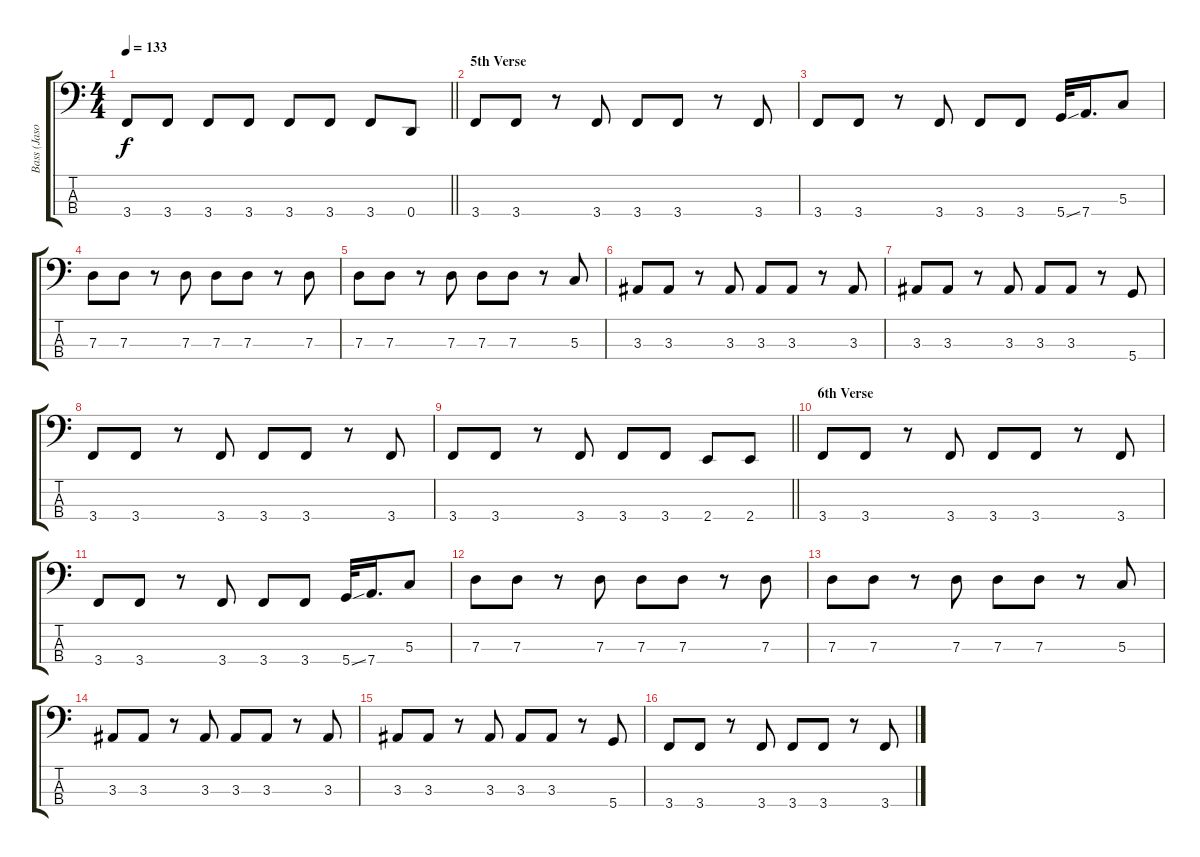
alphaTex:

\track ("Bass (Jason)" "Bass (Jaso") {instrument electricbasspick}
\staff {score tabs}
\tuning (F2 C2 G1 D1) {hide}
\ts (4 4)
\tempo 133
\clef f4
\barLineRight lightlight
\ks c
3.4.8{dy f} 3.4.8 3.4.8 3.4.8 3.4.8 3.4.8 3.4.8 0.4.8 |
\section ("" "5th Verse")
3.4.8 3.4.8 r.8 3.4.8 3.4.8 3.4.8 r.8 3.4.8 |
3.4.8 3.4.8 r.8 3.4.8 3.4.8 3.4.8 5.4{ss}.32 7.4.16{d} 5.3.8 |
7.3.8 7.3.8 r.8 7.3.8 7.3.8 7.3.8 r.8 7.3.8 |
7.3.8 7.3.8 r.8 7.3.8 7.3.8 7.3.8 r.8 5.3.8 |
3.3.8 3.3.8 r.8 3.3.8 3.3.8 3.3.8 r.8 3.3.8 |
3.3.8 3.3.8 r.8 3.3.8 3.3.8 3.3.8 r.8 5.4.8 |
3.4.8 3.4.8 r.8 3.4.8 3.4.8 3.4.8 r.8 3.4.8 |
\barLineRight lightlight
3.4.8 3.4.8 r.8 3.4.8 3.4.8 3.4.8 2.4.8 2.4.8 |
\section ("" "6th Verse")
3.4.8 3.4.8 r.8 3.4.8 3.4.8 3.4.8 r.8 3.4.8 |
3.4.8 3.4.8 r.8 3.4.8 3.4.8 3.4.8 5.4{ss}.32 7.4.16{d} 5.3.8 |
7.3.8 7.3.8 r.8 7.3.8 7.3.8 7.3.8 r.8 7.3.8 |
7.3.8 7.3.8 r.8 7.3.8 7.3.8 7.3.8 r.8 5.3.8 |
3.3.8 3.3.8 r.8 3.3.8 3.3.8 3.3.8 r.8 3.3.8 |
3.3.8 3.3.8 r.8 3.3.8 3.3.8 3.3.8 r.8 5.4.8 |
3.4.8 3.4.8 r.8 3.4.8 3.4.8 3.4.8 r.8 3.4.8
